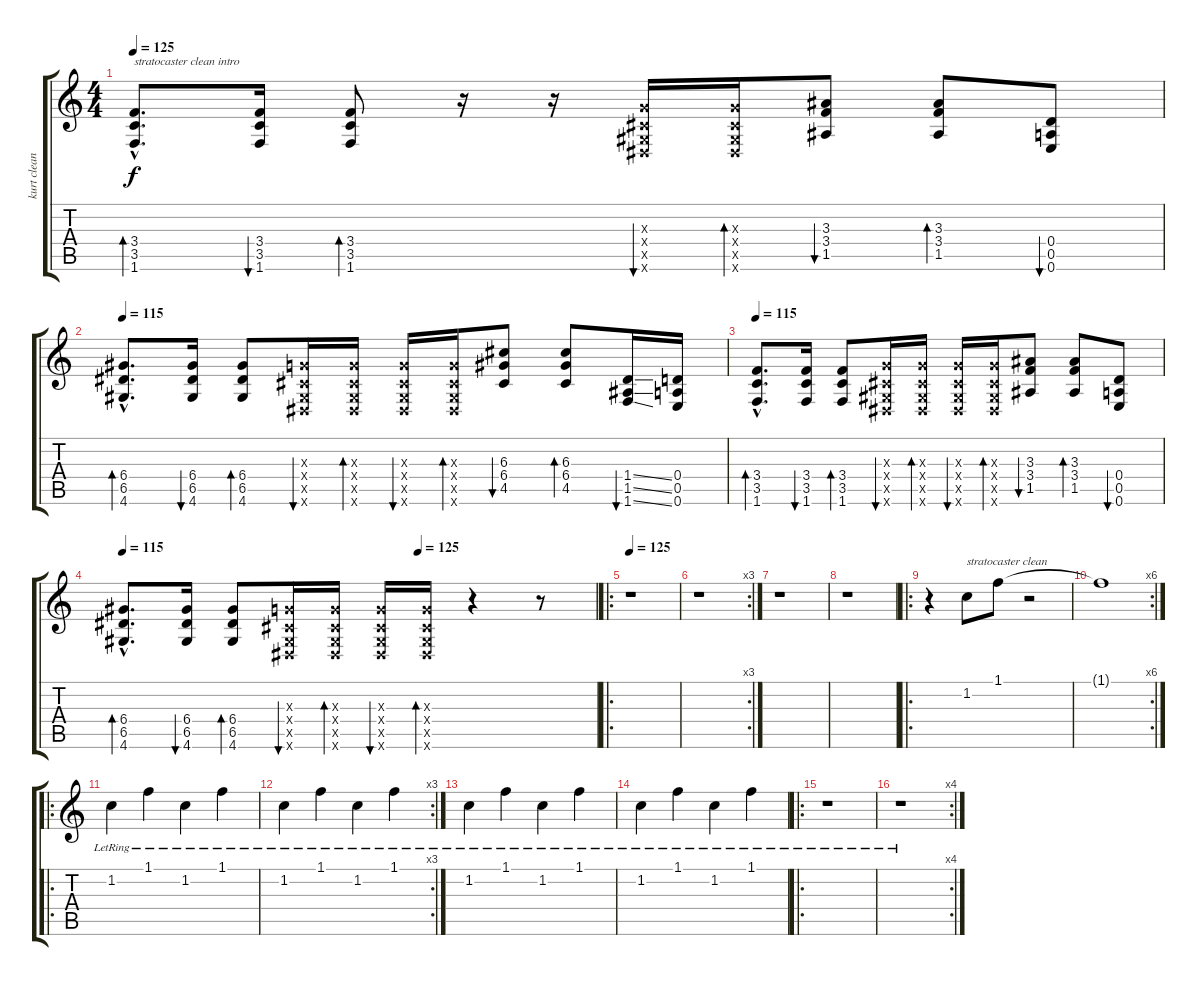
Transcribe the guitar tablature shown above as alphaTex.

\track ("kurt clean" "kurt clean") {instrument electricguitarclean}
\staff {score tabs}
\tuning (E4 B3 G3 D3 A2 E2) {hide}
\ts (4 4)
\tempo 125
\tempo 115
\tempo 125
\clef g2
\ks c
(3.4{hac} 3.5{hac} 1.6{hac}).8{d bd 60 txt "stratocaster clean intro" dy f instrument electricguitarclean} (3.4 3.5 1.6).16{bu 60} (3.4 3.5 1.6).8{bd 60} r.16 r.16 (0.3{x} -1.4{x} -1.5{x} -1.6{x}).16{bu 60} (0.3{x} -1.4{x} -1.5{x} -1.6{x}).16{bd 60} (3.3 3.4 1.5).8{bu 60} (3.3 3.4 1.5).8{bd 60} (0.4 0.5 0.6).8{bu 60} |
\tempo 115
(6.4{hac} 6.5{hac} 4.6{hac}).8{d bd 60} (6.4 6.5 4.6).16{bu 60} (6.4 6.5 4.6).8{bd 60} (0.3{x} -1.4{x} -1.5{x} -1.6{x}).16{bu 60} (0.3{x} -1.4{x} -1.5{x} -1.6{x}).16{bd 60} (0.3{x} -1.4{x} -1.5{x} -1.6{x}).16{bu 60} (0.3{x} -1.4{x} -1.5{x} -1.6{x}).16{bd 60} (6.3 6.4 4.5).8{bu 60} (6.3 6.4 4.5).8{bd 60} (1.4{ss} 1.5{ss} 1.6{ss}).16{bu 60} (0.4 0.5 0.6).16 |
\tempo 115
(3.4{hac} 3.5{hac} 1.6{hac}).8{d bd 60} (3.4 3.5 1.6).16{bu 60} (3.4 3.5 1.6).8{bd 60} (0.3{x} -1.4{x} -1.5{x} -1.6{x}).16{bu 60} (0.3{x} -1.4{x} -1.5{x} -1.6{x}).16{bd 60} (0.3{x} -1.4{x} -1.5{x} -1.6{x}).16{bu 60} (0.3{x} -1.4{x} -1.5{x} -1.6{x}).16{bd 60} (3.3 3.4 1.5).8{bu 60} (3.3 3.4 1.5).8{bd 60} (0.4 0.5 0.6).8{bu 60} |
\tempo 115
\tempo (125 0.625)
(6.4{hac} 6.5{hac} 4.6{hac}).8{d bd 60} (6.4 6.5 4.6).16{bu 60} (6.4 6.5 4.6).8{bd 60} (0.3{x} -1.4{x} -1.5{x} -1.6{x}).16{bu 60} (0.3{x} -1.4{x} -1.5{x} -1.6{x}).16{bd 60} (0.3{x} -1.4{x} -1.5{x} -1.6{x}).16{bu 60} (0.3{x} -1.4{x} -1.5{x} -1.6{x}).16{bd 60} r.4 r.8 |
\ro
\tempo 125
r.1 |
\rc 3
r.1 |
r.1 |
r.1 |
\ro
r.4 1.2.8{txt "stratocaster clean"} 1.1.8 r.2 |
\rc 6
1.1{t}.1 |
\ro
1.2{lr}.4{volume 10} 1.1{lr}.4 1.2{lr}.4 1.1{lr}.4 |
\rc 3
1.2{lr}.4{volume 12} 1.1{lr}.4 1.2{lr}.4 1.1{lr}.4 |
1.2{lr}.4{volume 14} 1.1{lr}.4 1.2{lr}.4 1.1{lr}.4 |
1.2{lr}.4{volume 16} 1.1{lr}.4 1.2{lr}.4 1.1{lr}.4 |
\ro
r.1 |
\rc 4
r.1
